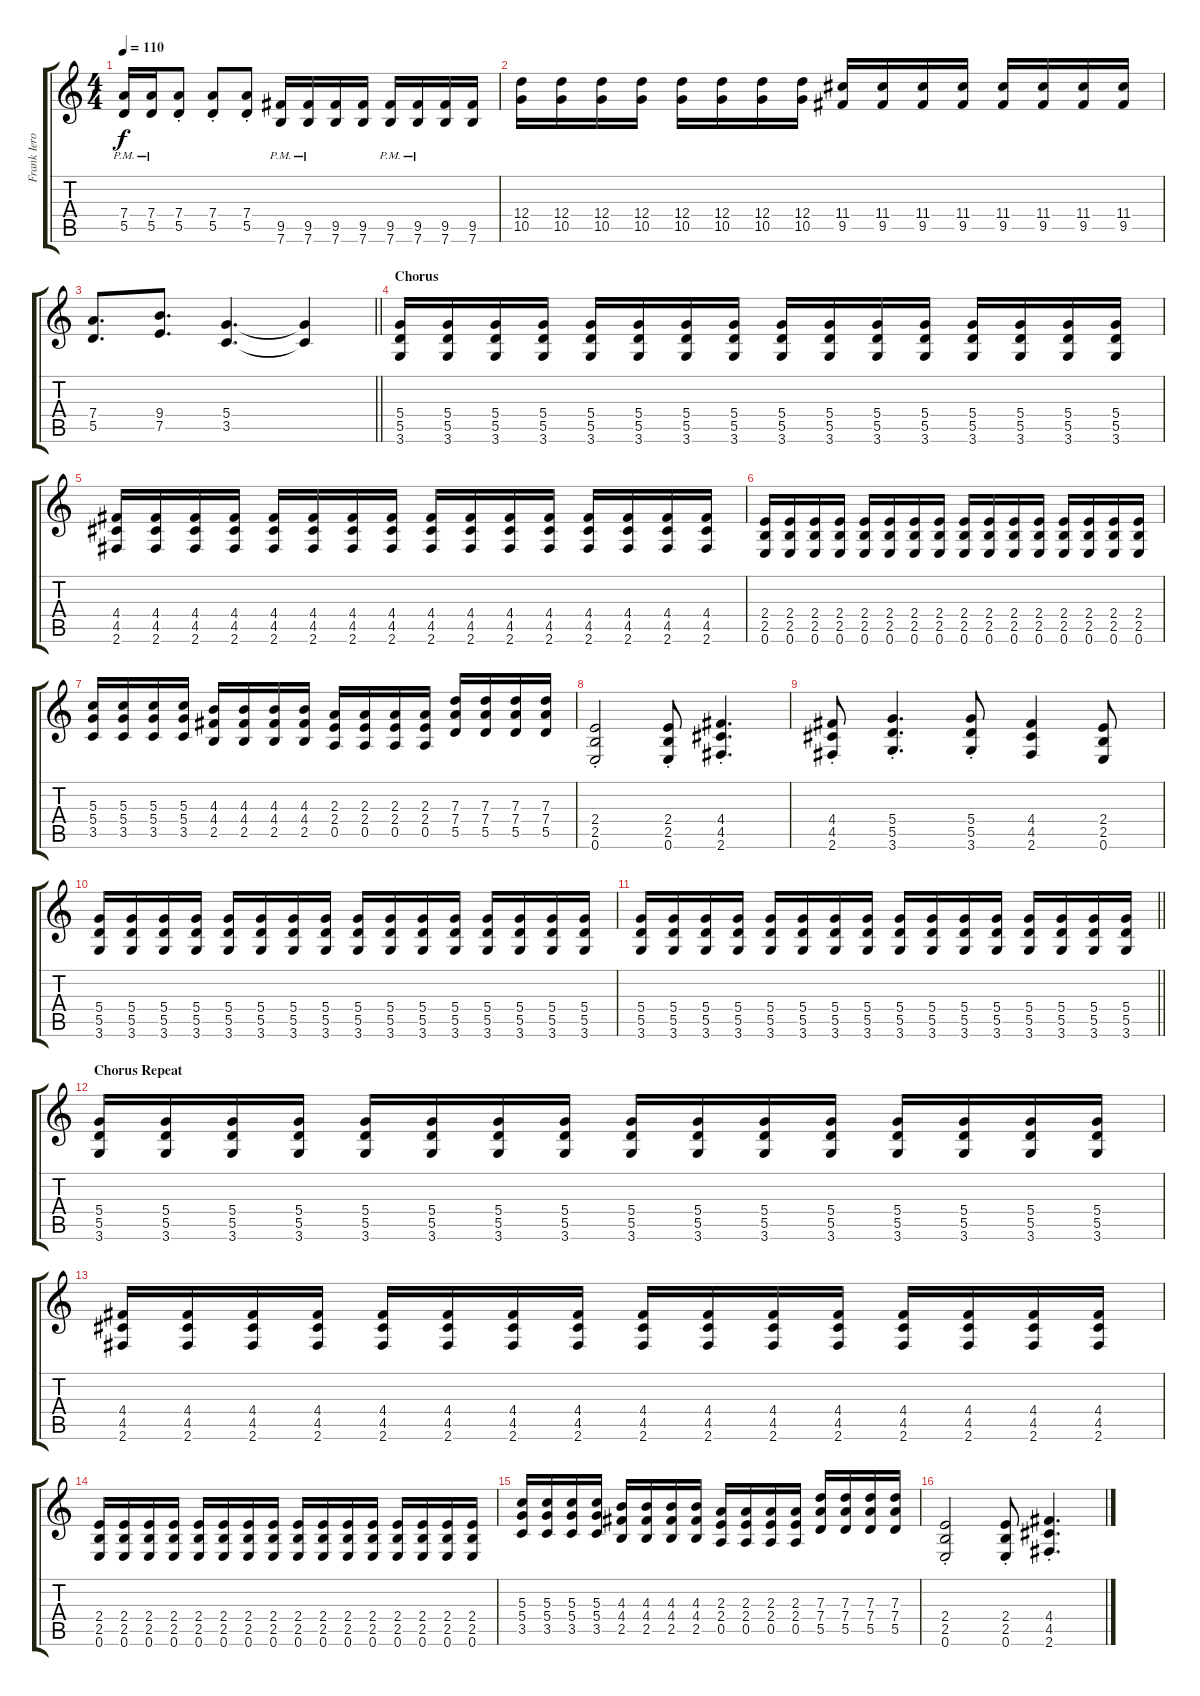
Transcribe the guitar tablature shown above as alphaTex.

\track ("Frank Iero" "Frank Iero") {instrument distortionguitar}
\staff {score tabs}
\tuning (E4 B3 G3 D3 A2 E2) {hide}
\ts (4 4)
\tempo 110
\clef g2
\ks c
(7.4 5.5{pm}).16{dy f} (7.4 5.5{pm}).16 (7.4 5.5{st}).8 (7.4 5.5{st}).8 (7.4 5.5{st}).8 (9.5{pm} 7.6{pm}).16 (9.5{pm} 7.6{pm}).16 (9.5 7.6).16 (9.5 7.6).16 (9.5{pm} 7.6{pm}).16 (9.5{pm} 7.6{pm}).16 (9.5 7.6).16 (9.5 7.6).16 |
(12.4 10.5).16 (12.4 10.5).16 (12.4 10.5).16 (12.4 10.5).16 (12.4 10.5).16 (12.4 10.5).16 (12.4 10.5).16 (12.4 10.5).16 (11.4 9.5).16 (11.4 9.5).16 (11.4 9.5).16 (11.4 9.5).16 (11.4 9.5).16 (11.4 9.5).16 (11.4 9.5).16 (11.4 9.5).16 |
\barLineRight lightlight
(7.4 5.5).8{d} (9.4 7.5).8{d} (5.4 3.5).4{d} (5.4{t} 3.5{t}).4 |
\section ("" "Chorus")
(5.4 5.5 3.6).16 (5.4 5.5 3.6).16 (5.4 5.5 3.6).16 (5.4 5.5 3.6).16 (5.4 5.5 3.6).16 (5.4 5.5 3.6).16 (5.4 5.5 3.6).16 (5.4 5.5 3.6).16 (5.4 5.5 3.6).16 (5.4 5.5 3.6).16 (5.4 5.5 3.6).16 (5.4 5.5 3.6).16 (5.4 5.5 3.6).16 (5.4 5.5 3.6).16 (5.4 5.5 3.6).16 (5.4 5.5 3.6).16 |
(4.4 4.5 2.6).16 (4.4 4.5 2.6).16 (4.4 4.5 2.6).16 (4.4 4.5 2.6).16 (4.4 4.5 2.6).16 (4.4 4.5 2.6).16 (4.4 4.5 2.6).16 (4.4 4.5 2.6).16 (4.4 4.5 2.6).16 (4.4 4.5 2.6).16 (4.4 4.5 2.6).16 (4.4 4.5 2.6).16 (4.4 4.5 2.6).16 (4.4 4.5 2.6).16 (4.4 4.5 2.6).16 (4.4 4.5 2.6).16 |
(2.4 2.5 0.6).16 (2.4 2.5 0.6).16 (2.4 2.5 0.6).16 (2.4 2.5 0.6).16 (2.4 2.5 0.6).16 (2.4 2.5 0.6).16 (2.4 2.5 0.6).16 (2.4 2.5 0.6).16 (2.4 2.5 0.6).16 (2.4 2.5 0.6).16 (2.4 2.5 0.6).16 (2.4 2.5 0.6).16 (2.4 2.5 0.6).16 (2.4 2.5 0.6).16 (2.4 2.5 0.6).16 (2.4 2.5 0.6).16 |
(5.3 5.4 3.5).16 (5.3 5.4 3.5).16 (5.3 5.4 3.5).16 (5.3 5.4 3.5).16 (4.3 4.4 2.5).16 (4.3 4.4 2.5).16 (4.3 4.4 2.5).16 (4.3 4.4 2.5).16 (2.3 2.4 0.5).16 (2.3 2.4 0.5).16 (2.3 2.4 0.5).16 (2.3 2.4 0.5).16 (7.3 7.4 5.5).16 (7.3 7.4 5.5).16 (7.3 7.4 5.5).16 (7.3 7.4 5.5).16 |
(2.4{st} 2.5{st} 0.6{st}).2 (2.4{st} 2.5{st} 0.6{st}).8 (4.4{st} 4.5{st} 2.6{st}).4{d} |
(4.4{st} 4.5{st} 2.6{st}).8 (5.4{st} 5.5{st} 3.6{st}).4{d} (5.4{st} 5.5{st} 3.6{st}).8 (4.4 4.5 2.6).4 (2.4 2.5 0.6).8 |
(5.4 5.5 3.6).16 (5.4 5.5 3.6).16 (5.4 5.5 3.6).16 (5.4 5.5 3.6).16 (5.4 5.5 3.6).16 (5.4 5.5 3.6).16 (5.4 5.5 3.6).16 (5.4 5.5 3.6).16 (5.4 5.5 3.6).16 (5.4 5.5 3.6).16 (5.4 5.5 3.6).16 (5.4 5.5 3.6).16 (5.4 5.5 3.6).16 (5.4 5.5 3.6).16 (5.4 5.5 3.6).16 (5.4 5.5 3.6).16 |
\barLineRight lightlight
(5.4 5.5 3.6).16 (5.4 5.5 3.6).16 (5.4 5.5 3.6).16 (5.4 5.5 3.6).16 (5.4 5.5 3.6).16 (5.4 5.5 3.6).16 (5.4 5.5 3.6).16 (5.4 5.5 3.6).16 (5.4 5.5 3.6).16 (5.4 5.5 3.6).16 (5.4 5.5 3.6).16 (5.4 5.5 3.6).16 (5.4 5.5 3.6).16 (5.4 5.5 3.6).16 (5.4 5.5 3.6).16 (5.4 5.5 3.6).16 |
\section ("" "Chorus Repeat")
(5.4 5.5 3.6).16 (5.4 5.5 3.6).16 (5.4 5.5 3.6).16 (5.4 5.5 3.6).16 (5.4 5.5 3.6).16 (5.4 5.5 3.6).16 (5.4 5.5 3.6).16 (5.4 5.5 3.6).16 (5.4 5.5 3.6).16 (5.4 5.5 3.6).16 (5.4 5.5 3.6).16 (5.4 5.5 3.6).16 (5.4 5.5 3.6).16 (5.4 5.5 3.6).16 (5.4 5.5 3.6).16 (5.4 5.5 3.6).16 |
(4.4 4.5 2.6).16 (4.4 4.5 2.6).16 (4.4 4.5 2.6).16 (4.4 4.5 2.6).16 (4.4 4.5 2.6).16 (4.4 4.5 2.6).16 (4.4 4.5 2.6).16 (4.4 4.5 2.6).16 (4.4 4.5 2.6).16 (4.4 4.5 2.6).16 (4.4 4.5 2.6).16 (4.4 4.5 2.6).16 (4.4 4.5 2.6).16 (4.4 4.5 2.6).16 (4.4 4.5 2.6).16 (4.4 4.5 2.6).16 |
(2.4 2.5 0.6).16 (2.4 2.5 0.6).16 (2.4 2.5 0.6).16 (2.4 2.5 0.6).16 (2.4 2.5 0.6).16 (2.4 2.5 0.6).16 (2.4 2.5 0.6).16 (2.4 2.5 0.6).16 (2.4 2.5 0.6).16 (2.4 2.5 0.6).16 (2.4 2.5 0.6).16 (2.4 2.5 0.6).16 (2.4 2.5 0.6).16 (2.4 2.5 0.6).16 (2.4 2.5 0.6).16 (2.4 2.5 0.6).16 |
(5.3 5.4 3.5).16 (5.3 5.4 3.5).16 (5.3 5.4 3.5).16 (5.3 5.4 3.5).16 (4.3 4.4 2.5).16 (4.3 4.4 2.5).16 (4.3 4.4 2.5).16 (4.3 4.4 2.5).16 (2.3 2.4 0.5).16 (2.3 2.4 0.5).16 (2.3 2.4 0.5).16 (2.3 2.4 0.5).16 (7.3 7.4 5.5).16 (7.3 7.4 5.5).16 (7.3 7.4 5.5).16 (7.3 7.4 5.5).16 |
(2.4{st} 2.5{st} 0.6{st}).2 (2.4{st} 2.5{st} 0.6{st}).8 (4.4{st} 4.5{st} 2.6{st}).4{d}
